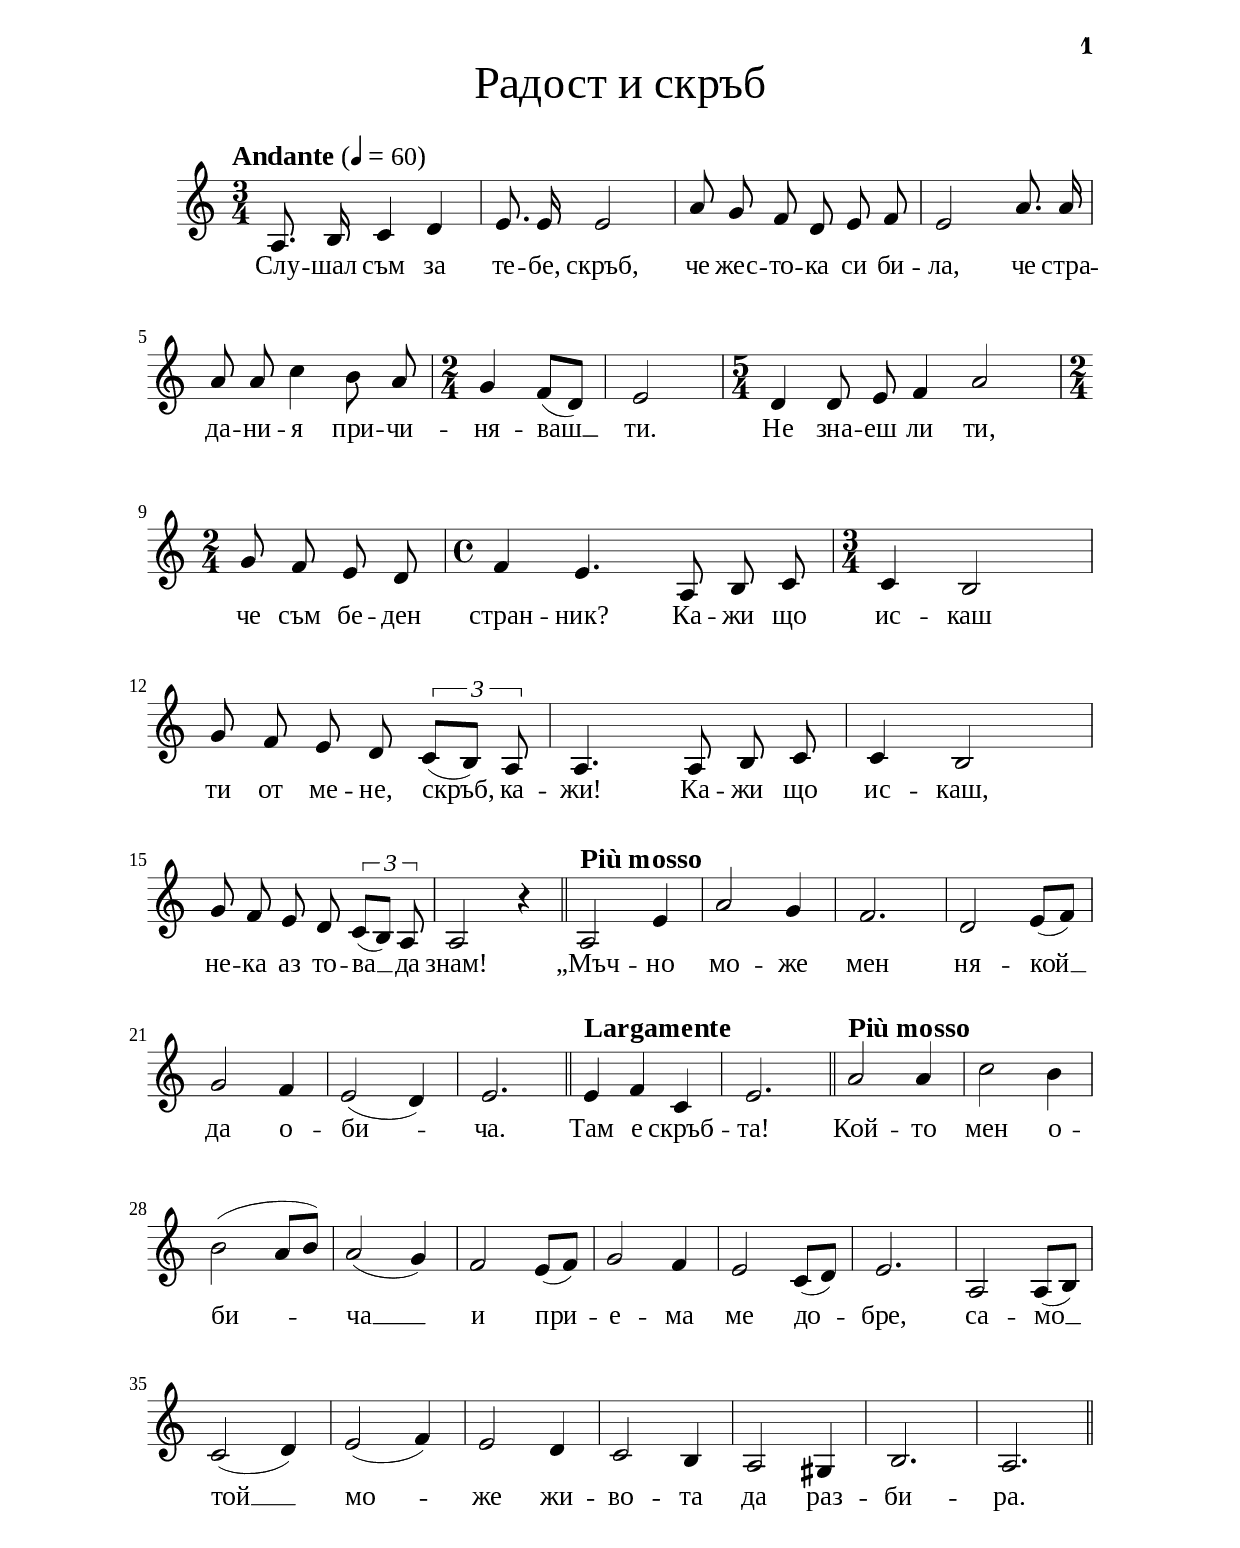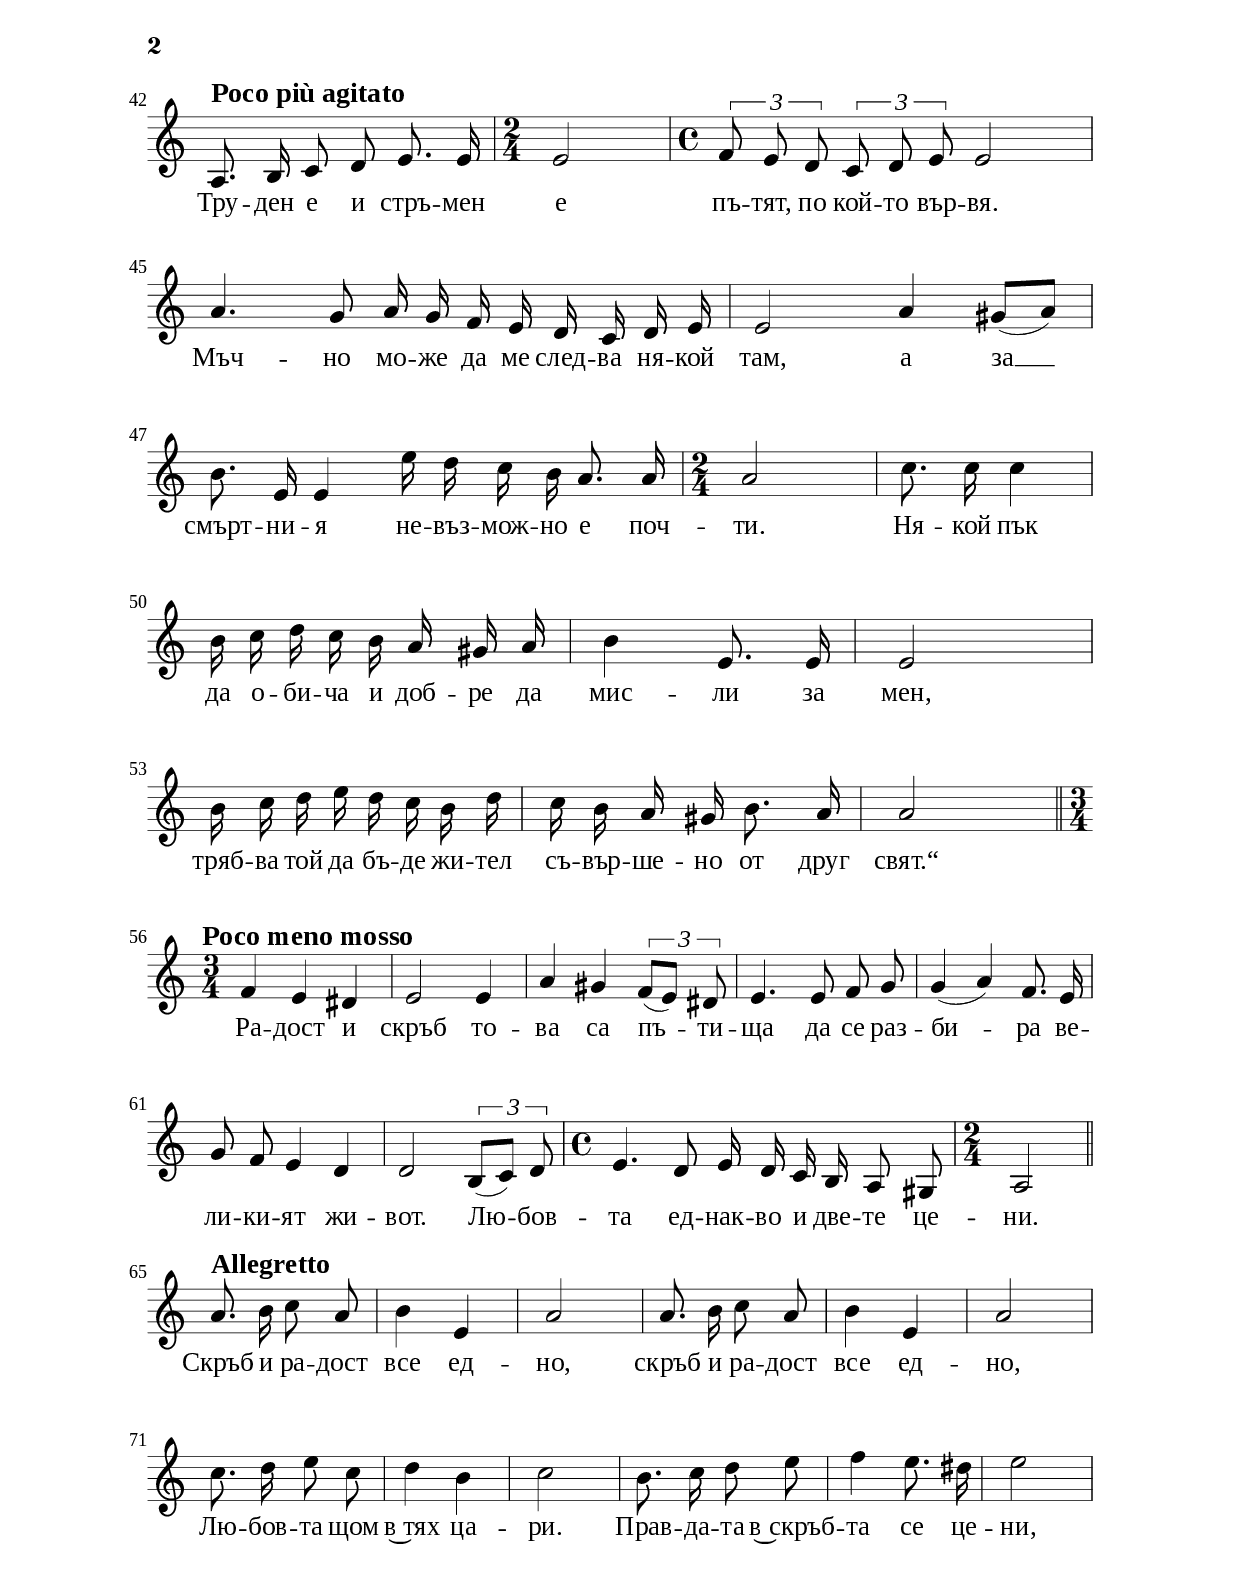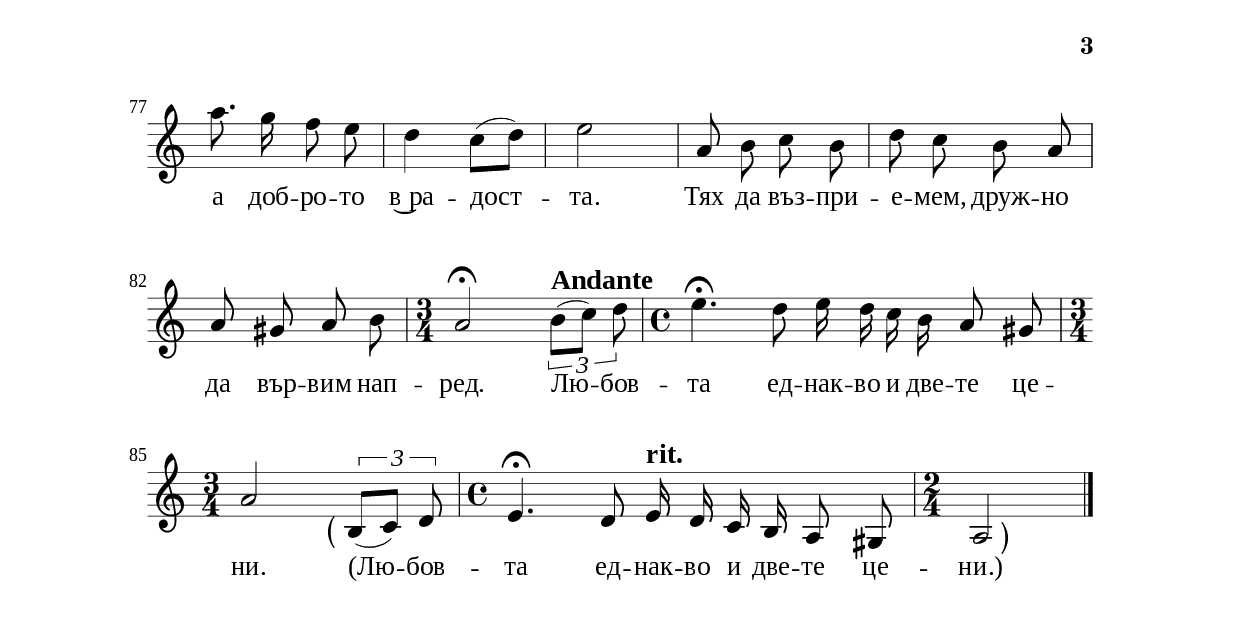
\version "2.24.4"

\include "include/globals.ily"

startParenthesis = {
  \once \override Parentheses.stencils = #(lambda (grob)
                                            (let ((par-list (parentheses-interface::calc-parenthesis-stencils grob)))
                                              (list (car par-list) point-stencil )))
}

endParenthesis = {
  \once \override Parentheses.stencils = #(lambda (grob)
                                            (let ((par-list (parentheses-interface::calc-parenthesis-stencils grob)))
                                              (list point-stencil (cadr par-list))))
}

\bookpart {
  \label #'ref122
  \tocItem \markup "Радост и скръб"
   \include "include/bookpart-paper.ily"
  \score {
    \include "include/score-layout.ily"


    \new Staff \relative c' {
      \clef treble
      \key a \minor
      \time 3/4
      \tempoFunc "Andante" 4 "60"
      \autoBeamOff
      a8.  b16  c4  d4 | % 2
      e8.  e16  e2 | % 3
      a8  g8  f8  d8  e8
      f8 |  % 4
      e2  a8.  a16  | \break % 5
      a8  a8  c4  b8  a8 | % 6
      \time 2/4  | % 6
      g4  f8 [(  d8 )] | % 7
      e2 | % 8
      \time 5/4  | % 8
      d4  d8  e8  f4  a2 | \break % 9
      \time 2/4  | % 9
      g8  f8  e8  d8   | \time 4/4 f4
      e4.  a,8  b8  c8 | % 11
      \time 3/4 c4  b2  | \break % 12
      g'8  f8  e8  d8
      \tuplet 3/2 { c8 ( [  b8 )]  a8  }
      |  % 13
      a4.  a8  b8  c8 | % 14
      c4  b2  \break | % 15
      g'8  f8  e8  d8
      \tuplet 3/2 { c8 ( [  b8] ) a8 }
      | % 16
      a2 r4 \bar "||" % 17
      \tempo"Più mosso" a2 e'4 | % 18
      a2  g4 | % 19
      f2. |
      d2  e8 ( [  f8 ) ] | \break % 21
      g2  f4 |  % 22
      e2 (  d4 ) | % 23
      e2. \bar "||" |
      \tempo"Largamente" e4 f4  c4  | % 25
      e2. \bar "||"
      \tempo "Più mosso" a2 a4 | % 27
      c2  b4  | \break % 28
      b2 ( a8 [  b8 ) ] | % 29
      a2 (  g4 ) |
      f2  e8 ( [  f8 ) ] | % 31
      g2  f4 | % 32
      e2  c8 ( [  d8 ) ] | % 33
      e2. | % 34
      a,2  a8 ( [  b8 ) ] \break | % 35
      c2 (  d4 ) | % 36
      e2 (  f4 ) | % 37
      e2  d4 | % 38
      c2  b4 | % 39
      a2  gis4 |
      b2. | % 41
      a2. \bar "||"
      \break  | % 42
      \tempo"Poco più agitato" a8. b16
      c8  d8  e8.  e16 | % 43
      \time 2/4  | % 43
      e2 | % 44
      \time 4/4  | % 44
      \tuplet 3/2 {f8   e8  d8 }
      \tuplet 3/2 {c8  d8  e8 }
      e2  |
      a4.  g8  a16  g16  f16
      e16  d16  c16  d16  e16 | % 46
      e2  a4  gis8 ( [  a8 ) ] \break | % 47
      b8.  e,16  e4  e'16
      d16  c16  b16  a8.  a16 |  % 48
      \time 2/4  | % 48
      a2 |   % 49
      c8.  c16  c4  \break |
      b16  c16  d16  c16
      b16  a16  gis16  a16 | % 51
      b4  e,8.  e16 | % 52
      e2  | \break % 53
      b'16  c16  d16  e16
      d16  c16  b16  d16 |  % 54
      c16  b16  a16  gis16
      b8.  a16 | % 55
      a2 \break \bar "||" | % 56
      \time 3/4  | % 56
      \tempo "Poco meno mosso" f4 e4
      dis4 | % 57
      e2  e4 | % 58
      a4  gis4
      \tuplet 3/2 { f8 ( [  e8 ] )  dis8  }
      | % 59
      e4.  e8  f8  g8 |
      g4 (  a4 )  f8.  e16  | \break % 61
      g8  f8  e4  d4 | % 62
      d2
      \tuplet 3/2 { b8 ( [  c8 ) ]  d8  }
      | % 63
      \time 4/4 e4.  d8  e16  d16  c16
      b16  a8  gis8 | % 64
      \time 2/4 a2 \bar "||"  \break | % 65
      \tempo"Allegretto" a'8. b16
      c8  a8  | % 66
      b4  e,4  | % 67
      a2  | % 68
      a8.  b16  c8  a8  | % 69
      b4  e,4  |
      a2  \break  | % 71
      c8.  d16  e8  c8  | % 72
      d4  b4  | % 73
      c2  | % 74
      b8.  c16  d8  e8  | % 75
      f4  e8.  dis16  | % 76
      e2  \break  | % 77
      a8. g16 f8 e8  | % 78
      d4 c8 ( [ d8 ) ] | % 79
      e2 |
      a,8 b8 c8 b8  | % 81
      d8 c8 b8  a8  \break | % 82
      a8  gis8  a8 b8 | % 83
      \time 3/4  | % 83
      a2 ^\fermata
      \tuplet 3/2 { \tempo "Andante" b8 ( [ c8 ) ] d8  }
      \time 4/4  | % 84
      e4. \fermata
      d8 e16  d16 c16  b16
      a8 gis8 | \break % 85

      \time 3/4 a2

      \tuplet 3/2 {
        %\once \override TextScript.outside-staff-priority = ##f
        %\once \override TextScript.extra-offset = #'(-1.8 . 3.5)
        \once \override Staff.Parentheses.font-size = #+3
        \once \override Staff.Parentheses.padding = #1
        \startParenthesis
        \parenthesize b,8%-\markup \bold \fontsize #+2 {"("}
        ( [ c8 ) ] d8
      } |
      \time 4/4   % 84
      e4. \fermata
      d8 \tempo "rit." e16  d16 c16  b16
      a8 gis8 |
      \time 2/4
      %\once \override TextScript.outside-staff-priority = ##f
      %\once \override TextScript.extra-offset = #'(3 . 3.0)

      \once \override Staff.Parentheses.font-size = #+3
      \once \override Staff.Parentheses.padding = #1
      \endParenthesis \parenthesize a2%-\markup \bold \fontsize #+2 {")"}

      \bar "|."
    }

    \addlyrics {
      Слу -- шал съм за те -- бе, скръб,
      че жес -- то -- ка си би -- ла, че
      стра -- да -- ни -- я при -- чи -- ня
      -- ваш __  ти. Не зна -- еш ли ти,
      че съм бе -- ден стран -- ник? Ка
      -- жи що ис -- каш ти от ме -- не,
      скръб, ка -- жи! Ка -- жи що
      ис -- каш, не -- ка аз то -- ва __
      да знам! „Мъч -- но мо -- же
      мен ня -- кой __  да о -- би
      -- ча. Там е скръб -- та! Кой --
      то мен о -- би  --  ча __
      и при  -- е -- ма ме до  --
      бре, са -- мо __ той __ мо
      -- же жи -- во -- та да раз -- би
      -- ра. Тру -- ден е и стръ -- мен
      е пъ -- тят, по кой -- то вър --
      вя. Мъч -- но мо -- же да ме след
      -- ва ня -- кой там, а за __
      смърт -- ни -- я не -- въз -- мож --
      но е поч -- ти. Ня -- кой пък да
      о -- би -- ча и доб -- ре да мис --
      ли за мен, тряб -- ва той да бъ
      -- де жи -- тел съ -- вър -- ше -- но
      от друг свят.“ Ра -- дост и
      скръб то -- ва са пъ  -- ти --
      ща да се раз -- би -- ра ве --
      ли -- ки -- ят жи -- вот. Лю  --
      бов -- та ед -- нак -- во и две --
      те це -- ни. Скръб и ра -- дост
      все ед -- но, скръб и ра -- дост
      все ед -- но, Лю -- бов -- та щом
      в~тях ца -- ри. Прав -- да -- та
      в~скръб -- та се це -- ни, а доб
      -- ро -- то в~ра -- дост  -- та.
      Тях да въз -- при -- е -- мем, друж
      -- но да вър -- вим нап -- ред. Лю
      -- бов -- та ед -- нак -- во и
      две -- те це -- ни. (Лю
      -- бов -- та ед -- нак -- во и
      две -- те це -- ни.)
    }

    \header {
      title = \titleFunc #'ref_desc_12 "Радост и скръб" "Radost i skrăb"
    }

    \midi{}

  } % score


} % bookpart
